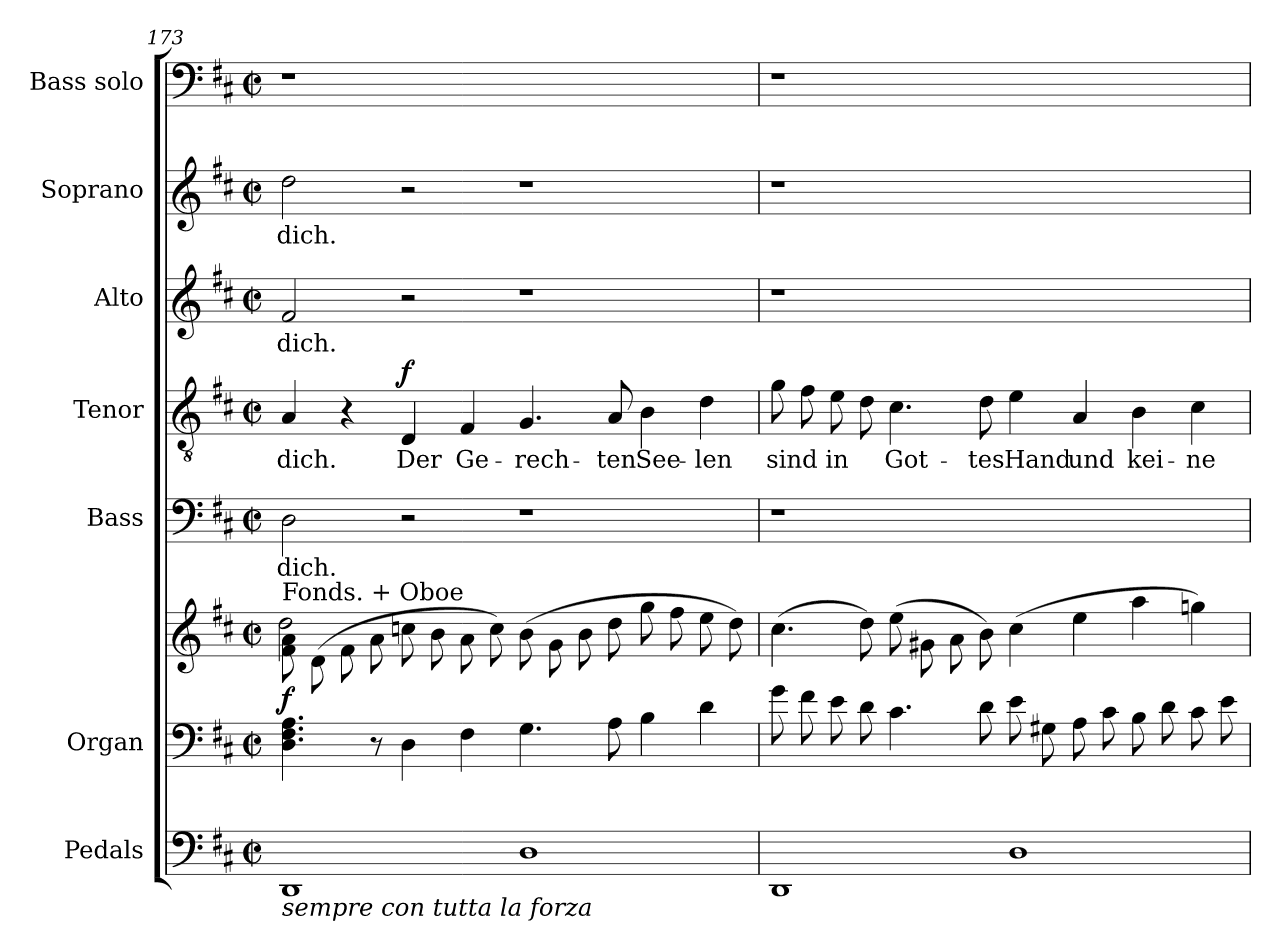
**kern	**kern	**kern	**dynam	**kern	**text	**kern	**text	**dynam	**kern	**text	**kern	**text	**kern
*part7	*part6	*part6	*part6	*part5	*part5	*part4	*part4	*part4	*part3	*part3	*part2	*part2	*part1
*staff8	*staff7	*staff6	*staff6/7	*staff5	*staff5	*staff4	*staff4	*staff4	*staff3	*staff3	*staff2	*staff2	*staff1
*I"Pedals	*I"Organ	*	*	*I"Bass	*	*I"Tenor	*	*	*I"Alto	*	*I"Soprano	*	*I"Bass solo
*I'Ped.	*I'Org.	*	*	*I'B.	*	*I'T.	*	*	*I'A.	*	*I'S.	*	*
!!LO:PB:g=z
*clefF4	*clefF4	*clefG2	*	*clefF4	*	*clefGv2	*	*	*clefG2	*	*clefG2	*	*clefF4
*	*	*	*	*	*	*ITrd7c12	*	*	*	*	*	*	*
*k[f#c#]	*k[f#c#]	*k[f#c#]	*	*k[f#c#]	*	*k[f#c#]	*	*	*k[f#c#]	*	*k[f#c#]	*	*k[f#c#]
*D:	*D:	*D:	*	*D:	*	*D:	*	*	*D:	*	*D:	*	*D:
*M2/2	*M2/2	*M2/2	*	*M2/2	*	*M2/2	*	*	*M2/2	*	*M2/2	*	*M2/2
*met(c|)	*met(c|)	*met(c|)	*	*met(c|)	*	*met(c|)	*	*	*met(c|)	*	*met(c|)	*	*met(c|)
=173	=173	=173	=173	=173	=173	=173	=173	=173	=173	=173	=173	=173	=173
*	*	*^	*	*	*	*	*	*	*	*	*	*	*
!	!	!	!	!	!	!LO:LY:b:color=#000000	!	!	!	!	!	!	!	!
!	!	!	!	!	!	!	!	!LO:LY:b:color=#000000	!	!	!	!	!	!
!	!	!	!	!	!	!	!	!	!	!	!LO:LY:b:color=#000000	!	!	!
!	!	!LO:TX:a:t=Fonds. + Oboe	!	!	!	!	!	!	!	!	!	!	!	!
!LO:TX:b:i:t=sempre con tutta la forza	!	!	!	!	!	!	!	!	!	!	!	!	!	!
!	!	!	!	!	!	!	!	!	!	!	!	!	!LO:LY:b:color=#000000	!LO:N:vis=1
1DDi	4.Di\ 4.F#i 4.Ai	8f#i\ 8ai	2ddi\	f	2Di\	dich.	4AAi/	dich.	.	2f#i/	dich.	2ddi\	dich.	1r
.	.	(8di\	.	.	.	.	.	.	.	.	.	.	.	.
.	.	8f#i\	.	.	.	.	4r	.	.	.	.	.	.	.
.	8r	8ai\	.	.	.	.	.	.	.	.	.	.	.	.
!	!	!	!	!	!	!	!	!LO:LY:b:color=#000000	!	!	!	!	!	!
.	4Di\	8ccni\	1.ryy	.	2r	.	4DDi/	Der	f	2r	.	2r	.	.
.	.	8bi\	.	.	.	.	.	.	.	.	.	.	.	.
!	!	!	!	!	!	!	!	!LO:LY:b:color=#000000	!	!	!	!	!	!
.	4F#i\	8ai\	.	.	.	.	4FF#i/	Ge-	.	.	.	.	.	.
.	.	8cci\)	.	.	.	.	.	.	.	.	.	.	.	.
!	!	!	!	!	!	!	!	!LO:LY:b:color=#000000	!	!	!	!	!	!
1Di	4.Gi\	(8bi\	.	.	1r	.	4.GGi/	-rech-	.	1r	.	1r	.	1ryy
.	.	8gi\	.	.	.	.	.	.	.	.	.	.	.	.
.	.	8bi\	.	.	.	.	.	.	.	.	.	.	.	.
!	!	!	!	!	!	!	!	!LO:LY:b:color=#000000	!	!	!	!	!	!
.	8Ai\	8ddi\	.	.	.	.	8AAi/	-ten	.	.	.	.	.	.
!	!	!	!	!	!	!	!	!LO:LY:b:color=#000000	!	!	!	!	!	!
.	4Bi\	8ggi\	.	.	.	.	4BBi\	See-	.	.	.	.	.	.
.	.	8ff#i\	.	.	.	.	.	.	.	.	.	.	.	.
!	!	!	!	!	!	!	!	!LO:LY:b:color=#000000	!	!	!	!	!	!
.	4di\	8eei\	.	.	.	.	4Di\	-len	.	.	.	.	.	.
.	.	8ddi\)	.	.	.	.	.	.	.	.	.	.	.	.
*	*	*v	*v	*	*	*	*	*	*	*	*	*	*	*
=174	=174	=174	=174	=174	=174	=174	=174	=174	=174	=174	=174	=174	=174
!	!	!	!	!LO:N:vis=1	!	!	!	!	!	!	!	!	!
!	!	!	!	!	!	!	!LO:LY:b:color=#000000	!	!LO:N:vis=1	!	!LO:N:vis=1	!	!LO:N:vis=1
1DDi	8gi\	(4.cc#i\	.	1r	.	8Gi\	sind	.	1r	.	1r	.	1r
.	8f#i\	.	.	.	.	8F#i\	.	.	.	.	.	.	.
!	!	!	!	!	!	!	!LO:LY:b:color=#000000	!	!	!	!	!	!
.	8ei\	.	.	.	.	8Ei\	in	.	.	.	.	.	.
.	8di\	8ddi\)	.	.	.	8Di\	.	.	.	.	.	.	.
!	!	!	!	!	!	!	!LO:LY:b:color=#000000	!	!	!	!	!	!
.	4.c#i\	(8eei\	.	.	.	4.C#i\	Got-	.	.	.	.	.	.
.	.	8g#Xi\	.	.	.	.	.	.	.	.	.	.	.
.	.	8ai\	.	.	.	.	.	.	.	.	.	.	.
!	!	!	!	!	!	!	!LO:LY:b:color=#000000	!	!	!	!	!	!
.	8di\	8bi\)	.	.	.	8Di\	-tes	.	.	.	.	.	.
!	!	!	!	!	!	!	!LO:LY:b:color=#000000	!	!	!	!	!	!
1Di	8ei\	(4cc#i\	.	1ryy	.	4Ei\	Hand	.	1ryy	.	1ryy	.	1ryy
.	8G#Xi\	.	.	.	.	.	.	.	.	.	.	.	.
!	!	!	!	!	!	!	!LO:LY:b:color=#000000	!	!	!	!	!	!
.	8Ai\	4eei\	.	.	.	4AAi/	und	.	.	.	.	.	.
.	8c#i\	.	.	.	.	.	.	.	.	.	.	.	.
!	!	!	!	!	!	!	!LO:LY:b:color=#000000	!	!	!	!	!	!
.	8Bi\	4aai\	.	.	.	4BBi\	kei-	.	.	.	.	.	.
.	8di\	.	.	.	.	.	.	.	.	.	.	.	.
!	!	!	!	!	!	!	!LO:LY:b:color=#000000	!	!	!	!	!	!
.	8c#i\	4ggni\)	.	.	.	4C#i\	-ne	.	.	.	.	.	.
.	8ei\	.	.	.	.	.	.	.	.	.	.	.	.
=	=	=	=	=	=	=	=	=	=	=	=	=	=
*-	*-	*-	*-	*-	*-	*-	*-	*-	*-	*-	*-	*-	*-
